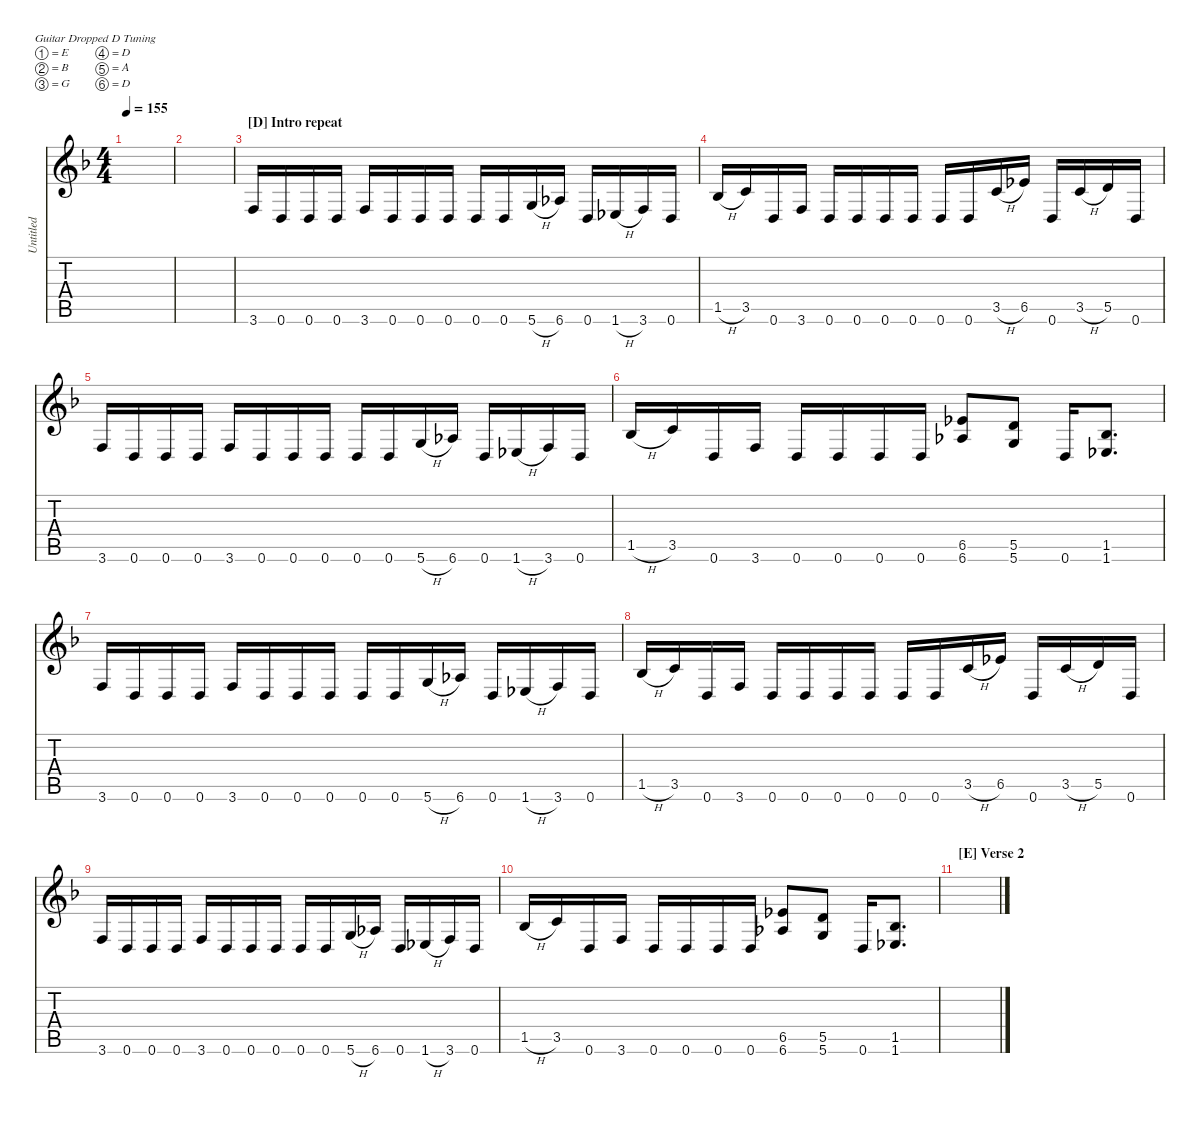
\defaultSystemsLayout 4
\hideDynamics
\bracketExtendMode nobrackets
\otherSystemsTrackNameOrientation horizontal
\track ("Untitled" "Untitled") {instrument overdrivenguitar}
\staff {score tabs}
\tuning (E4 B3 G3 D3 A2 D2)
\ts (4 4)
\tempo 155
\clef g2
\ks f
|
|
\section ("D" "Intro repeat")
3.6{acc forcenatural}.16 0.6{acc forcenatural}.16 0.6{acc forcenatural}.16 0.6{acc forcenatural}.16 3.6{acc forcenatural}.16 0.6{acc forcenatural}.16 0.6{acc forcenatural}.16 0.6{acc forcenatural}.16 0.6{acc forcenatural}.16 0.6{acc forcenatural}.16 5.6{h acc forcenatural}.16 6.6{acc b}.16 0.6{acc forcenatural}.16 1.6{h acc b}.16 3.6{acc forcenatural}.16 0.6{acc forcenatural}.16 |
1.5{h acc b}.16 3.5{acc forcenatural}.16 0.6{acc forcenatural}.16 3.6{acc forcenatural}.16 0.6{acc forcenatural}.16 0.6{acc forcenatural}.16 0.6{acc forcenatural}.16 0.6{acc forcenatural}.16 0.6{acc forcenatural}.16 0.6{acc forcenatural}.16 3.5{h acc forcenatural}.16 6.5{acc b}.16 0.6{acc forcenatural}.16 3.5{h acc forcenatural}.16 5.5{acc forcenatural}.16 0.6{acc forcenatural}.16 |
3.6{acc forcenatural}.16 0.6{acc forcenatural}.16 0.6{acc forcenatural}.16 0.6{acc forcenatural}.16 3.6{acc forcenatural}.16 0.6{acc forcenatural}.16 0.6{acc forcenatural}.16 0.6{acc forcenatural}.16 0.6{acc forcenatural}.16 0.6{acc forcenatural}.16 5.6{h acc forcenatural}.16 6.6{acc b}.16 0.6{acc forcenatural}.16 1.6{h acc b}.16 3.6{acc forcenatural}.16 0.6{acc forcenatural}.16 |
1.5{h acc b}.16 3.5{acc forcenatural}.16 0.6{acc forcenatural}.16 3.6{acc forcenatural}.16 0.6{acc forcenatural}.16 0.6{acc forcenatural}.16 0.6{acc forcenatural}.16 0.6{acc forcenatural}.16 (6.5{acc b} 6.6{acc b}).8 (5.5{acc forcenatural} 5.6{acc forcenatural}).8 0.6{acc forcenatural}.16 (1.5{acc b} 1.6{acc b}).8{d} |
3.6{acc forcenatural}.16 0.6{acc forcenatural}.16 0.6{acc forcenatural}.16 0.6{acc forcenatural}.16 3.6{acc forcenatural}.16 0.6{acc forcenatural}.16 0.6{acc forcenatural}.16 0.6{acc forcenatural}.16 0.6{acc forcenatural}.16 0.6{acc forcenatural}.16 5.6{h acc forcenatural}.16 6.6{acc b}.16 0.6{acc forcenatural}.16 1.6{h acc b}.16 3.6{acc forcenatural}.16 0.6{acc forcenatural}.16 |
1.5{h acc b}.16 3.5{acc forcenatural}.16 0.6{acc forcenatural}.16 3.6{acc forcenatural}.16 0.6{acc forcenatural}.16 0.6{acc forcenatural}.16 0.6{acc forcenatural}.16 0.6{acc forcenatural}.16 0.6{acc forcenatural}.16 0.6{acc forcenatural}.16 3.5{h acc forcenatural}.16 6.5{acc b}.16 0.6{acc forcenatural}.16 3.5{h acc forcenatural}.16 5.5{acc forcenatural}.16 0.6{acc forcenatural}.16 |
3.6{acc forcenatural}.16 0.6{acc forcenatural}.16 0.6{acc forcenatural}.16 0.6{acc forcenatural}.16 3.6{acc forcenatural}.16 0.6{acc forcenatural}.16 0.6{acc forcenatural}.16 0.6{acc forcenatural}.16 0.6{acc forcenatural}.16 0.6{acc forcenatural}.16 5.6{h acc forcenatural}.16 6.6{acc b}.16 0.6{acc forcenatural}.16 1.6{h acc b}.16 3.6{acc forcenatural}.16 0.6{acc forcenatural}.16 |
1.5{h acc b}.16 3.5{acc forcenatural}.16 0.6{acc forcenatural}.16 3.6{acc forcenatural}.16 0.6{acc forcenatural}.16 0.6{acc forcenatural}.16 0.6{acc forcenatural}.16 0.6{acc forcenatural}.16 (6.5{acc b} 6.6{acc b}).8 (5.5{acc forcenatural} 5.6{acc forcenatural}).8 0.6{acc forcenatural}.16 (1.5{acc b} 1.6{acc b}).8{d} |
\section ("E" "Verse 2")
